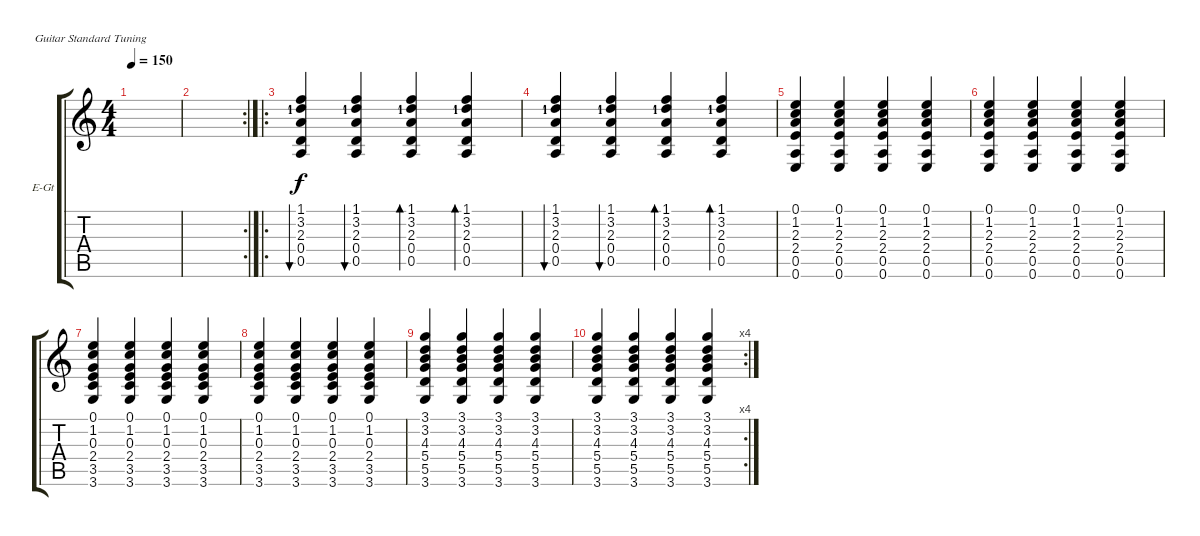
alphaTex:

\defaultSystemsLayout 4
\bracketExtendMode groupsimilarinstruments
\firstSystemTrackNameOrientation horizontal
\otherSystemsTrackNameOrientation horizontal
\track ("Electric Guitar" "E-Gt") {instrument electricguitarclean}
\staff {score tabs}
\tuning (E4 B3 G3 D3 A2 E2)
\ts (4 4)
\tempo 150
\clef g2
\ks c
|
\rc 2
|
\ro
(1.1 2.3 3.2{lf 2} 0.4 0.5).4{bu 30} (1.1 2.3 3.2{lf 2} 0.4 0.5).4{bu 30} (1.1 2.3 3.2{lf 2} 0.4 0.5).4{bd 30} (1.1 2.3 3.2{lf 2} 0.4 0.5).4{bd 30} |
(1.1 2.3 3.2{lf 2} 0.4 0.5).4{bu 30} (1.1 2.3 3.2{lf 2} 0.4 0.5).4{bu 30} (1.1 2.3 3.2{lf 2} 0.4 0.5).4{bd 30} (1.1 2.3 3.2{lf 2} 0.4 0.5).4{bd 30} |
(1.2 2.3 2.4 0.5 0.6 0.1).4 (1.2 2.3 2.4 0.5 0.6 0.1).4 (1.2 2.3 2.4 0.5 0.6 0.1).4 (1.2 2.3 2.4 0.5 0.6 0.1).4 |
(1.2 2.3 2.4 0.5 0.6 0.1).4 (1.2 2.3 2.4 0.5 0.6 0.1).4 (1.2 2.3 2.4 0.5 0.6 0.1).4 (1.2 2.3 2.4 0.5 0.6 0.1).4 |
(1.2 2.4 3.5 3.6 0.1 0.3).4 (1.2 2.4 3.5 3.6 0.1 0.3).4 (1.2 2.4 3.5 3.6 0.1 0.3).4 (1.2 2.4 3.5 3.6 0.1 0.3).4 |
(1.2 2.4 3.5 3.6 0.1 0.3).4 (1.2 2.4 3.5 3.6 0.1 0.3).4 (1.2 2.4 3.5 3.6 0.1 0.3).4 (1.2 2.4 3.5 3.6 0.1 0.3).4 |
(5.5 3.6 5.4 4.3 3.1 3.2).4 (5.5 3.6 5.4 4.3 3.1 3.2).4 (5.5 3.6 5.4 4.3 3.1 3.2).4 (5.5 3.6 5.4 4.3 3.1 3.2).4 |
\rc 4
(5.5 3.6 5.4 4.3 3.1 3.2).4 (5.5 3.6 5.4 4.3 3.1 3.2).4 (5.5 3.6 5.4 4.3 3.1 3.2).4 (5.5 3.6 5.4 4.3 3.1 3.2).4
